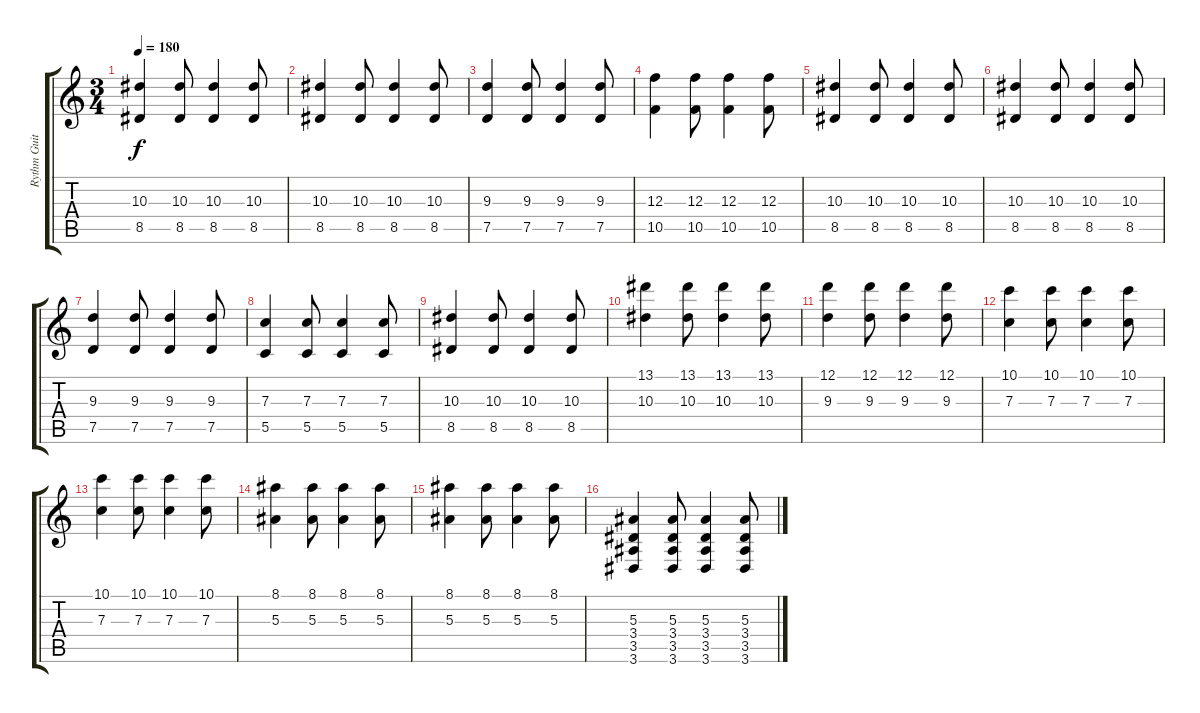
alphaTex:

\track ("Rythm Guitar" "Rythm Guit") {instrument distortionguitar}
\staff {score tabs}
\tuning (D4 A3 F3 C3 G2 C2) {hide}
\ts (3 4)
\tempo 180
\clef g2
\ks c
(10.3 8.5).4{dy f} (10.3 8.5).8 (10.3 8.5).4 (10.3 8.5).8 |
(10.3 8.5).4{volume 13 instrument distortionguitar} (10.3 8.5).8 (10.3 8.5).4 (10.3 8.5).8 |
(9.3 7.5).4 (9.3 7.5).8 (9.3 7.5).4 (9.3 7.5).8 |
(12.3 10.5).4 (12.3 10.5).8 (12.3 10.5).4 (12.3 10.5).8 |
(10.3 8.5).4 (10.3 8.5).8 (10.3 8.5).4 (10.3 8.5).8 |
(10.3 8.5).4{volume 13 instrument distortionguitar} (10.3 8.5).8 (10.3 8.5).4 (10.3 8.5).8 |
(9.3 7.5).4 (9.3 7.5).8 (9.3 7.5).4 (9.3 7.5).8 |
(7.3 5.5).4 (7.3 5.5).8 (7.3 5.5).4 (7.3 5.5).8 |
(10.3 8.5).4 (10.3 8.5).8 (10.3 8.5).4 (10.3 8.5).8 |
(13.1 10.3).4{volume 13 instrument distortionguitar} (13.1 10.3).8 (13.1 10.3).4 (13.1 10.3).8 |
(12.1 9.3).4 (12.1 9.3).8 (12.1 9.3).4 (12.1 9.3).8 |
(10.1 7.3).4 (10.1 7.3).8 (10.1 7.3).4 (10.1 7.3).8 |
(10.1 7.3).4 (10.1 7.3).8 (10.1 7.3).4 (10.1 7.3).8 |
(8.1 5.3).4 (8.1 5.3).8 (8.1 5.3).4 (8.1 5.3).8 |
(8.1 5.3).4 (8.1 5.3).8 (8.1 5.3).4 (8.1 5.3).8 |
(5.3 3.4 3.5 3.6).4{volume 13 instrument distortionguitar} (5.3 3.4 3.5 3.6).8 (5.3 3.4 3.5 3.6).4 (5.3 3.4 3.5 3.6).8
